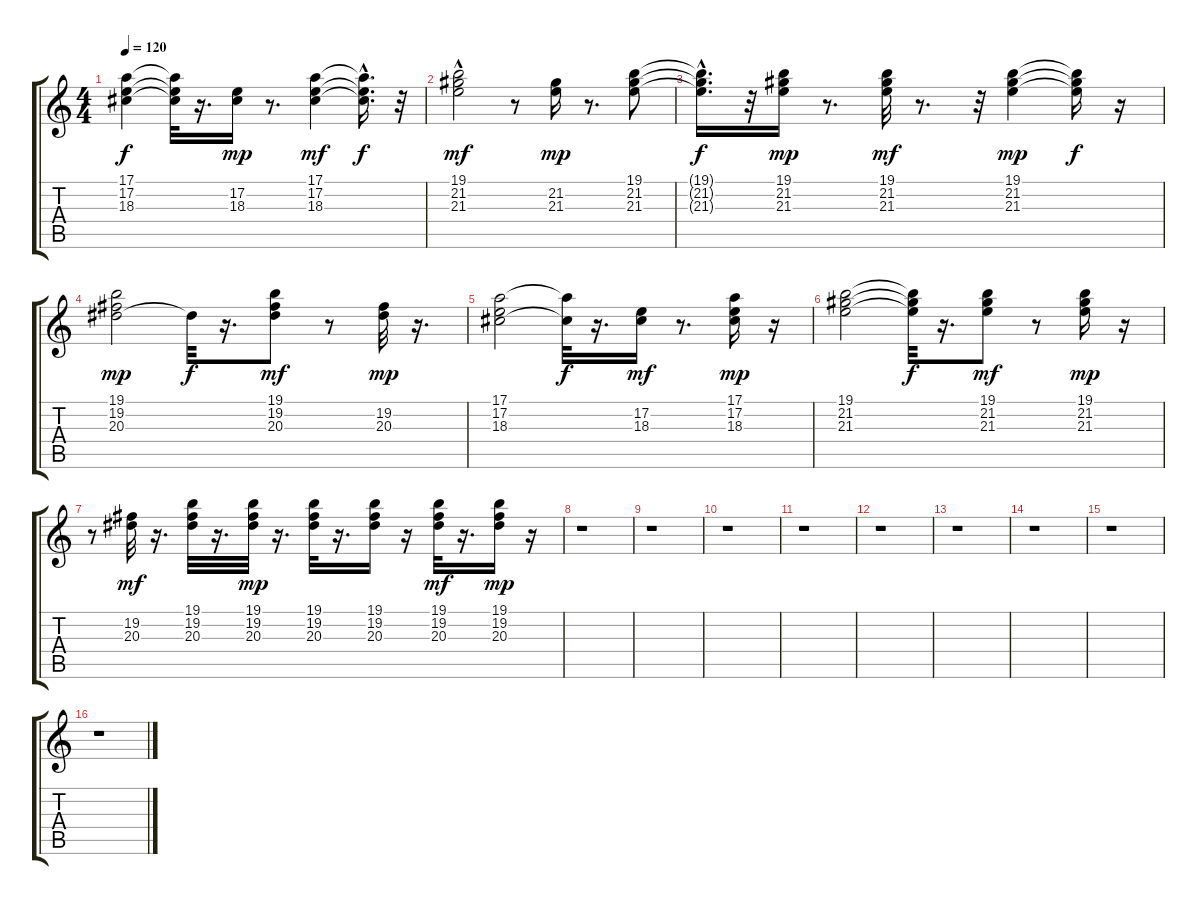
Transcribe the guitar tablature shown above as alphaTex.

\track "" {instrument rockorgan}
\staff {score tabs}
\tuning (E4 B3 G3 D3 A2 E2) {hide}
\ts (4 4)
\tempo 120
\clef g2
\ks c
(17.1{t} 17.2{t} 18.3{t}).4{dy f} (17.1{t} 17.2{t} 18.3{t}).32 r.16{d} (17.2 18.3).16{dy mp} r.8{d} (17.1 17.2 18.3).4{dy mf} (17.1{hac t} 17.2{hac t} 18.3{hac t}).16{d dy f} r.32 |
(19.1{hac} 21.2 21.3).2{dy mf} r.8 (21.2 21.3).16{dy mp} r.8{d} (19.1 21.2 21.3).8 |
(19.1{hac t} 21.2{hac t} 21.3{hac t}).16{d dy f} r.32 (19.1 21.2 21.3).16{dy mp} r.8{d} (19.1 21.2 21.3).32{dy mf} r.8{d} r.32 (19.1 21.2 21.3).4{dy mp} (19.1{t} 21.2{t} 21.3{t}).16{dy f} r.16 |
(19.1 19.2 20.3).2{dy mp} 20.3{t}.32{dy f} r.16{d} (19.1 19.2 20.3).8{dy mf} r.8 (19.2 20.3).32{dy mp} r.16{d} |
(17.1 17.2 18.3).2 (17.1{t} 18.3{t}).32{dy f} r.16{d} (17.2 18.3).16{dy mf} r.8{d} (17.1 17.2 18.3).16{dy mp} r.16 |
(19.1 21.2 21.3).2 (19.1{t} 21.2{t} 21.3{t}).32{dy f} r.16{d} (19.1 21.2 21.3).8{dy mf} r.8 (19.1 21.2 21.3).16{dy mp} r.16 |
r.8 (19.2 20.3).32{dy mf} r.16{d} (19.1 19.2 20.3).32 r.16{d} (19.1 19.2 20.3).32{dy mp} r.16{d} (19.1 19.2 20.3).32 r.16{d} (19.1 19.2 20.3).16 r.16 (19.1 19.2 20.3).32{dy mf} r.16{d} (19.1 19.2 20.3).16{dy mp} r.16 |
r.1 |
r.1 |
r.1 |
r.1 |
r.1 |
r.1 |
r.1 |
r.1 |
r.1
